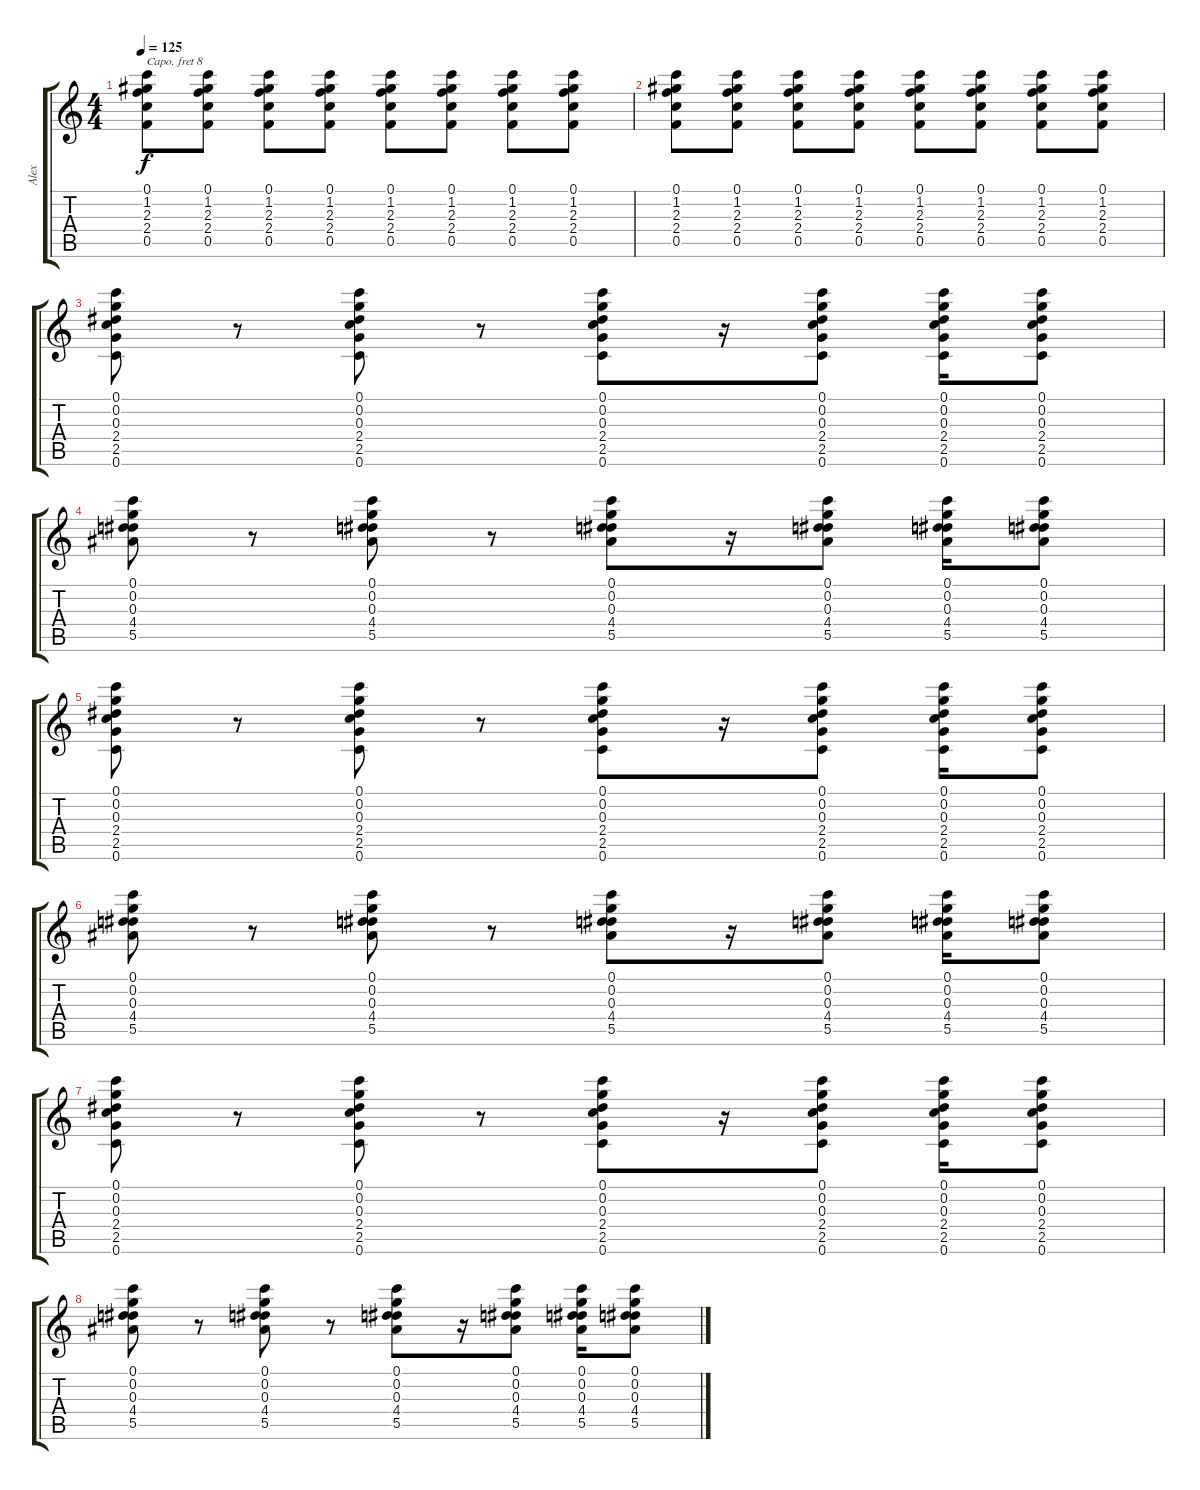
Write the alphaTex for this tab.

\track ("Alex" "Alex") {instrument distortionguitar}
\staff {score tabs}
\capo 8
\tuning (E4 B3 G3 D3 A2 E2) {hide}
\ts (4 4)
\tempo 125
\clef g2
\ks c
(0.1 1.2 2.3 2.4 0.5).8{dy f} (0.1 1.2 2.3 2.4 0.5).8 (0.1 1.2 2.3 2.4 0.5).8 (0.1 1.2 2.3 2.4 0.5).8 (0.1 1.2 2.3 2.4 0.5).8 (0.1 1.2 2.3 2.4 0.5).8 (0.1 1.2 2.3 2.4 0.5).8 (0.1 1.2 2.3 2.4 0.5).8 |
(0.1 1.2 2.3 2.4 0.5).8 (0.1 1.2 2.3 2.4 0.5).8 (0.1 1.2 2.3 2.4 0.5).8 (0.1 1.2 2.3 2.4 0.5).8 (0.1 1.2 2.3 2.4 0.5).8 (0.1 1.2 2.3 2.4 0.5).8 (0.1 1.2 2.3 2.4 0.5).8 (0.1 1.2 2.3 2.4 0.5).8 |
(0.1 0.2 0.3 2.4 2.5 0.6).8 r.8 (0.1 0.2 0.3 2.4 2.5 0.6).8 r.8 (0.1 0.2 0.3 2.4 2.5 0.6).8 r.16 (0.1 0.2 0.3 2.4 2.5 0.6).8 (0.1 0.2 0.3 2.4 2.5 0.6).16 (0.1 0.2 0.3 2.4 2.5 0.6).8 |
(0.1 0.2 0.3 4.4 5.5).8 r.8 (0.1 0.2 0.3 4.4 5.5).8 r.8 (0.1 0.2 0.3 4.4 5.5).8 r.16 (0.1 0.2 0.3 4.4 5.5).8 (0.1 0.2 0.3 4.4 5.5).16 (0.1 0.2 0.3 4.4 5.5).8 |
(0.1 0.2 0.3 2.4 2.5 0.6).8 r.8 (0.1 0.2 0.3 2.4 2.5 0.6).8 r.8 (0.1 0.2 0.3 2.4 2.5 0.6).8 r.16 (0.1 0.2 0.3 2.4 2.5 0.6).8 (0.1 0.2 0.3 2.4 2.5 0.6).16 (0.1 0.2 0.3 2.4 2.5 0.6).8 |
(0.1 0.2 0.3 4.4 5.5).8 r.8 (0.1 0.2 0.3 4.4 5.5).8 r.8 (0.1 0.2 0.3 4.4 5.5).8 r.16 (0.1 0.2 0.3 4.4 5.5).8 (0.1 0.2 0.3 4.4 5.5).16 (0.1 0.2 0.3 4.4 5.5).8 |
(0.1 0.2 0.3 2.4 2.5 0.6).8 r.8 (0.1 0.2 0.3 2.4 2.5 0.6).8 r.8 (0.1 0.2 0.3 2.4 2.5 0.6).8 r.16 (0.1 0.2 0.3 2.4 2.5 0.6).8 (0.1 0.2 0.3 2.4 2.5 0.6).16 (0.1 0.2 0.3 2.4 2.5 0.6).8 |
(0.1 0.2 0.3 4.4 5.5).8 r.8 (0.1 0.2 0.3 4.4 5.5).8 r.8 (0.1 0.2 0.3 4.4 5.5).8 r.16 (0.1 0.2 0.3 4.4 5.5).8 (0.1 0.2 0.3 4.4 5.5).16 (0.1 0.2 0.3 4.4 5.5).8
